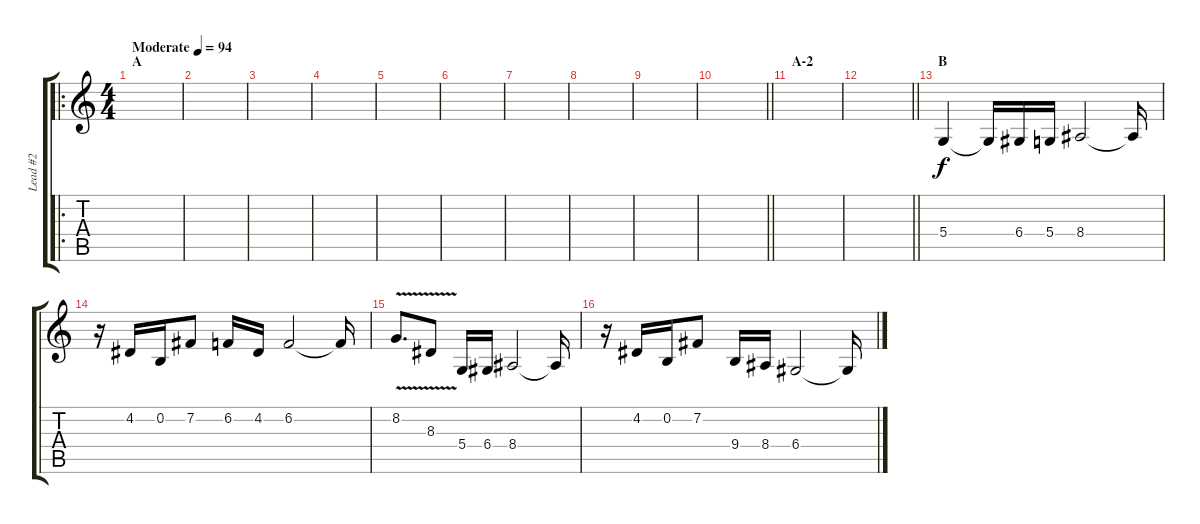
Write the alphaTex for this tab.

\track ("Lead #2" "Lead #2") {instrument synthbrass1}
\staff {score tabs}
\tuning (E4 B3 G3 D3 A2 E2) {hide}
\ro
\ts (4 4)
\section ("" "A")
\tempo (94 "Moderate")
\clef g2
\ks c
|
|
|
|
|
|
|
|
|
\barLineRight lightlight
|
\section ("" "A-2")
|
\barLineRight lightlight
|
\section ("" "B")
5.4.4 5.4{t}.16 6.4.16 5.4.16 8.4.2 8.4{t}.16 |
r.16 4.2.16 0.2.16 7.2.8 6.2.16 4.2.16 6.2.2 6.2{t}.16 |
8.2{v}.8{d} 8.3{v}.8 5.4.16 6.4.16 8.4.2 8.4{t}.16 |
r.16 4.2.16 0.2.16 7.2.8 9.4.16 8.4.16 6.4.2 6.4{t}.16
